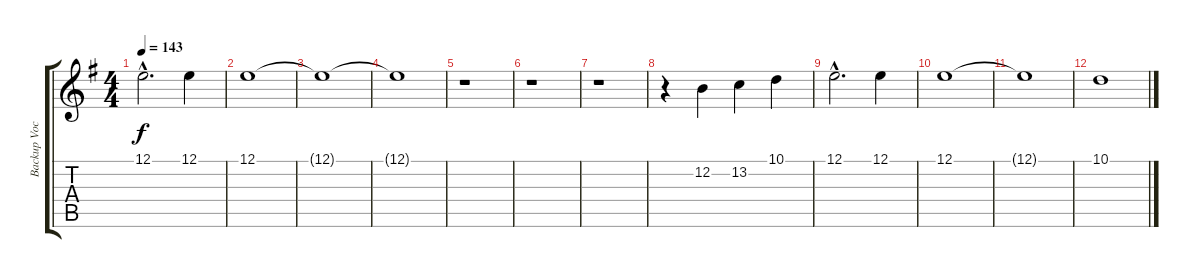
\track ("Backup Vocals" "Backup Voc") {instrument recorder}
\staff {score tabs}
\tuning (E4 B3 G3 D3 A2 E2) {hide}
\ts (4 4)
\tempo 143
\clef g2
\ks g
12.1{hac}.2{d dy f} 12.1.4 |
12.1.1 |
12.1{t}.1 |
12.1{t}.1 |
r.1 |
r.1 |
r.1 |
r.4 12.2.4 13.2.4 10.1.4 |
12.1{hac}.2{d} 12.1.4 |
12.1.1 |
12.1{t}.1 |
10.1.1
